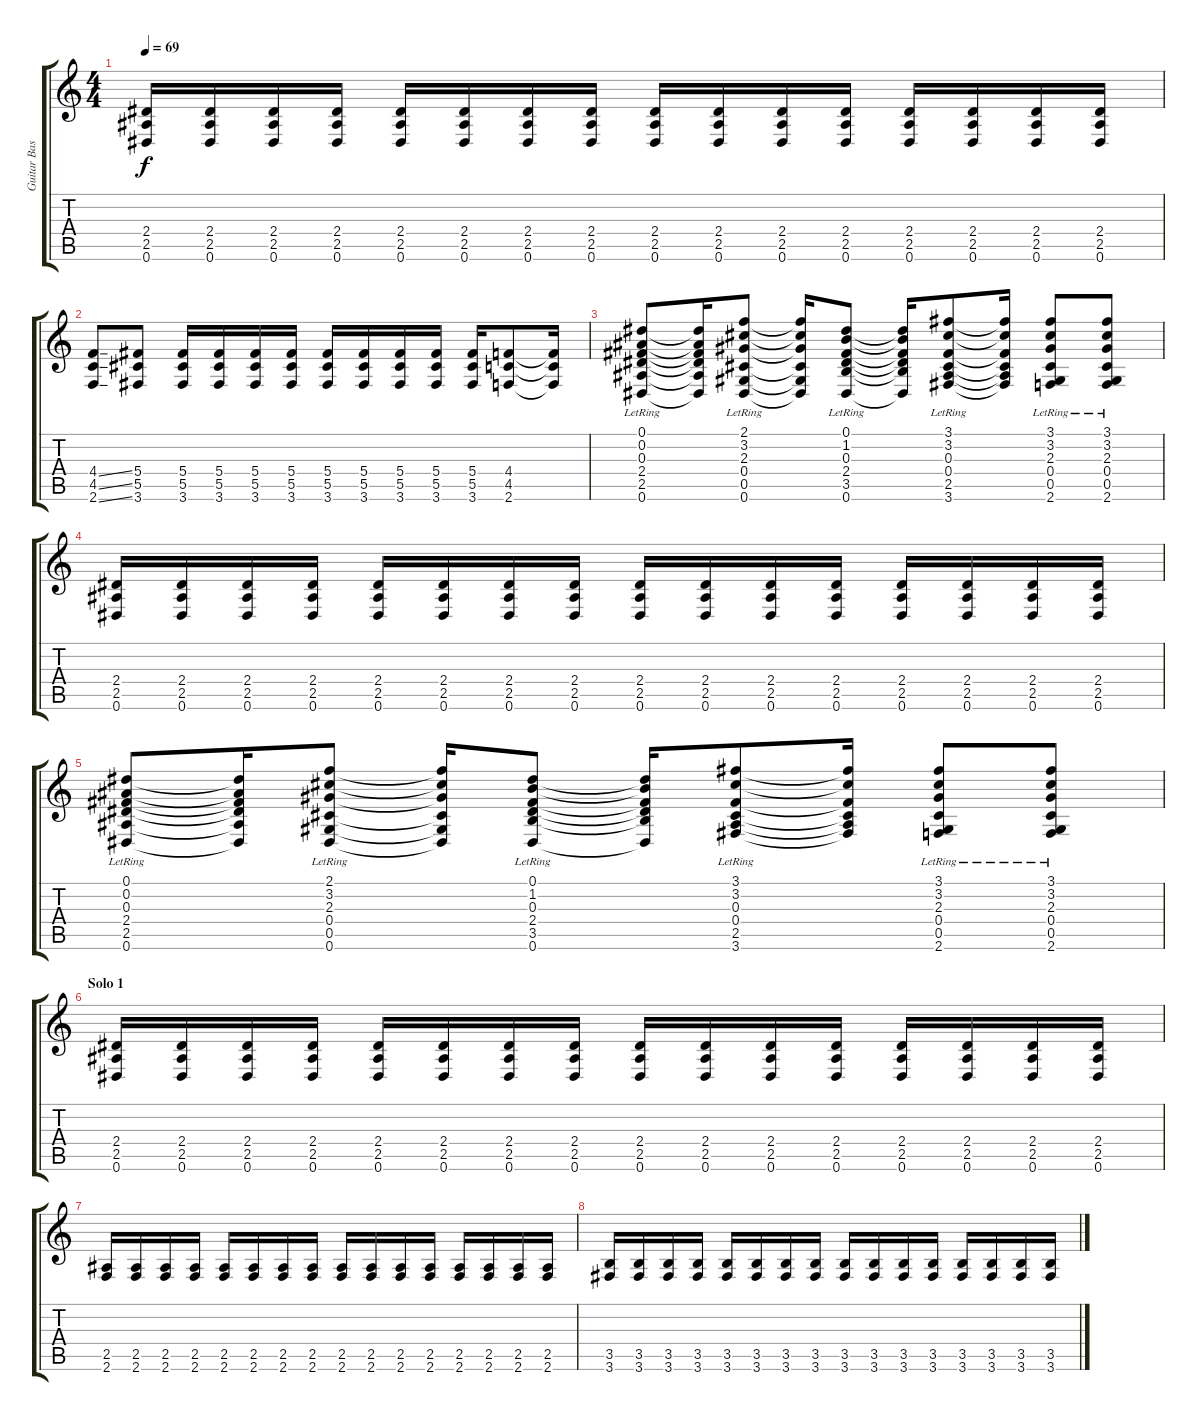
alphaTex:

\track ("Guitar Base" "Guitar Bas") {instrument overdrivenguitar}
\staff {score tabs}
\tuning (Eb4 Bb3 Gb3 Db3 Ab2 Eb2) {hide}
\ts (4 4)
\tempo 69
\clef g2
\ks c
(2.4 2.5 0.6).16{dy f} (2.4 2.5 0.6).16 (2.4 2.5 0.6).16 (2.4 2.5 0.6).16 (2.4 2.5 0.6).16 (2.4 2.5 0.6).16 (2.4 2.5 0.6).16 (2.4 2.5 0.6).16 (2.4 2.5 0.6).16 (2.4 2.5 0.6).16 (2.4 2.5 0.6).16 (2.4 2.5 0.6).16 (2.4 2.5 0.6).16 (2.4 2.5 0.6).16 (2.4 2.5 0.6).16 (2.4 2.5 0.6).16 |
(4.4{ss} 4.5{ss} 2.6{ss}).8 (5.4 5.5 3.6).8 (5.4 5.5 3.6).16 (5.4 5.5 3.6).16 (5.4 5.5 3.6).16 (5.4 5.5 3.6).16 (5.4 5.5 3.6).16 (5.4 5.5 3.6).16 (5.4 5.5 3.6).16 (5.4 5.5 3.6).16 (5.4 5.5 3.6).16 (4.4 4.5 2.6).8 (4.4{t} 4.5{t} 2.6{t}).16 |
(0.1{lr} 0.2{lr} 0.3{lr} 2.4{lr} 2.5{lr} 0.6{lr}).8 (0.1{t} 0.2{t} 0.3{t} 2.4{t} 2.5{t} 0.6{t}).16 (2.1{lr} 3.2{lr} 2.3{lr} 0.4{lr} 0.5{lr} 0.6{lr}).8 (2.1{t} 3.2{t} 2.3{t} 0.4{t} 0.5{t} 0.6{t}).16 (0.1{lr} 1.2{lr} 0.3{lr} 2.4{lr} 3.5{lr} 0.6{lr}).8 (0.1{t} 1.2{t} 0.3{t} 2.4{t} 3.5{t} 0.6{t}).16 (3.1{lr} 3.2{lr} 0.3{lr} 0.4{lr} 2.5{lr} 3.6{lr}).8 (3.1{t} 3.2{t} 0.3{t} 0.4{t} 2.5{t} 3.6{t}).16 (3.1{lr} 3.2{lr} 2.3{lr} 0.4{lr} 0.5{lr} 2.6{lr}).8 (3.1 3.2 2.3 0.4{lr} 0.5{lr} 2.6{lr}).8 |
(2.4 2.5 0.6).16 (2.4 2.5 0.6).16 (2.4 2.5 0.6).16 (2.4 2.5 0.6).16 (2.4 2.5 0.6).16 (2.4 2.5 0.6).16 (2.4 2.5 0.6).16 (2.4 2.5 0.6).16 (2.4 2.5 0.6).16 (2.4 2.5 0.6).16 (2.4 2.5 0.6).16 (2.4 2.5 0.6).16 (2.4 2.5 0.6).16 (2.4 2.5 0.6).16 (2.4 2.5 0.6).16 (2.4 2.5 0.6).16 |
(0.1{lr} 0.2{lr} 0.3{lr} 2.4{lr} 2.5{lr} 0.6{lr}).8 (0.1{t} 0.2{t} 0.3{t} 2.4{t} 2.5{t} 0.6{t}).16 (2.1{lr} 3.2{lr} 2.3{lr} 0.4{lr} 0.5{lr} 0.6{lr}).8 (2.1{t} 3.2{t} 2.3{t} 0.4{t} 0.5{t} 0.6{t}).16 (0.1{lr} 1.2{lr} 0.3{lr} 2.4{lr} 3.5{lr} 0.6{lr}).8 (0.1{t} 1.2{t} 0.3{t} 2.4{t} 3.5{t} 0.6{t}).16 (3.1{lr} 3.2{lr} 0.3{lr} 0.4{lr} 2.5{lr} 3.6{lr}).8 (3.1{t} 3.2{t} 0.3{t} 0.4{t} 2.5{t} 3.6{t}).16 (3.1{lr} 3.2{lr} 2.3{lr} 0.4{lr} 0.5{lr} 2.6{lr}).8 (3.1 3.2 2.3 0.4{lr} 0.5{lr} 2.6{lr}).8 |
\section ("" "Solo 1")
(2.4 2.5 0.6).16 (2.4 2.5 0.6).16 (2.4 2.5 0.6).16 (2.4 2.5 0.6).16 (2.4 2.5 0.6).16 (2.4 2.5 0.6).16 (2.4 2.5 0.6).16 (2.4 2.5 0.6).16 (2.4 2.5 0.6).16 (2.4 2.5 0.6).16 (2.4 2.5 0.6).16 (2.4 2.5 0.6).16 (2.4 2.5 0.6).16 (2.4 2.5 0.6).16 (2.4 2.5 0.6).16 (2.4 2.5 0.6).16 |
(2.5 2.6).16 (2.5 2.6).16 (2.5 2.6).16 (2.5 2.6).16 (2.5 2.6).16 (2.5 2.6).16 (2.5 2.6).16 (2.5 2.6).16 (2.5 2.6).16 (2.5 2.6).16 (2.5 2.6).16 (2.5 2.6).16 (2.5 2.6).16 (2.5 2.6).16 (2.5 2.6).16 (2.5 2.6).16 |
(3.5 3.6).16 (3.5 3.6).16 (3.5 3.6).16 (3.5 3.6).16 (3.5 3.6).16 (3.5 3.6).16 (3.5 3.6).16 (3.5 3.6).16 (3.5 3.6).16 (3.5 3.6).16 (3.5 3.6).16 (3.5 3.6).16 (3.5 3.6).16 (3.5 3.6).16 (3.5 3.6).16 (3.5 3.6).16
